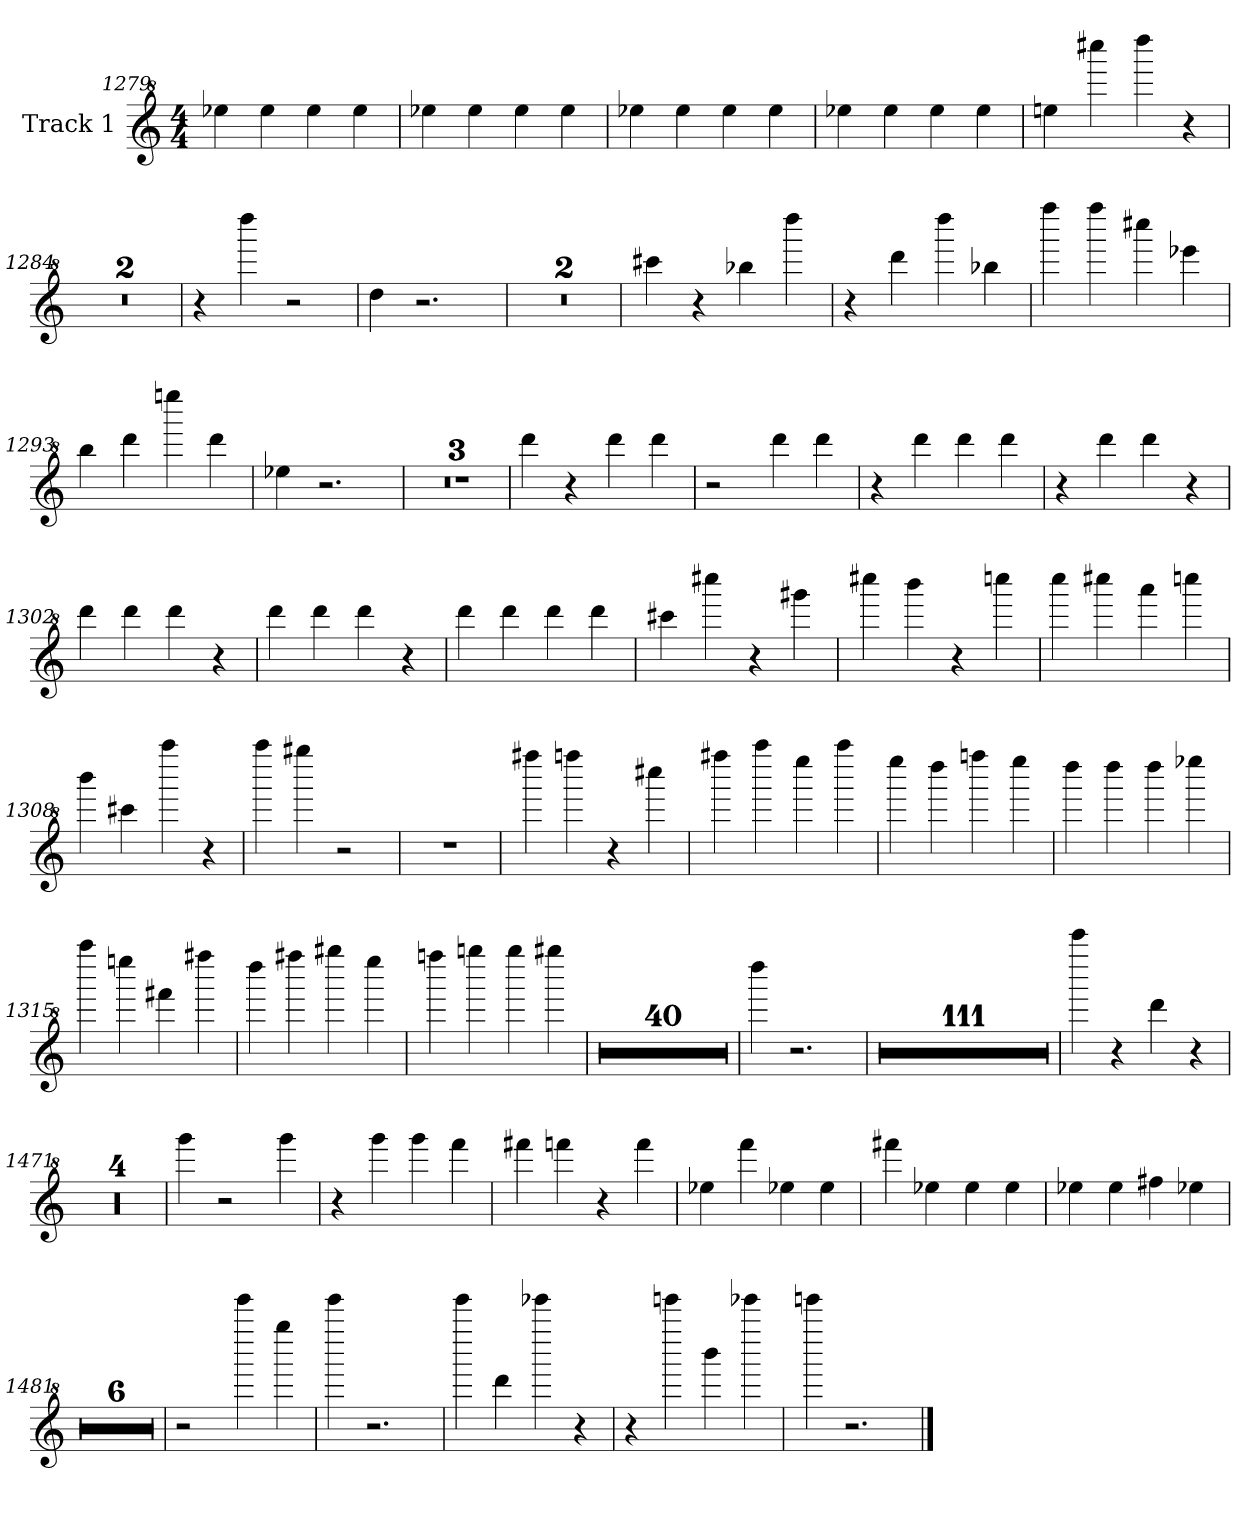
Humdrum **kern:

**kern
*part1
*staff1
*I"Track 1
*clefG^2
*M4/4
=1279
4eee-X
4eee-
4eee-
4eee-
=1280
4eee-X
4eee-
4eee-
4eee-
=1281
4eee-X
4eee-
4eee-
4eee-
=1282
4eee-X
4eee-
4eee-
4eee-
=1283
4eeen
4ccccc#X
4ddddd
4r
=1284
1r
=1285
1r
=1286
4r
4ddddd
2r
=1287
4ddd
2.r
=1288
1r
=1289
1r
=1290
4cccc#X
4r
4bbb-X
4ddddd
=1291
4r
4dddd
4ddddd
4bbb-X
=1292
4fffff
4fffff
4ccccc#X
4eeee-X
=1293
4bbb
4dddd
4eeeeen
4dddd
=1294
4eee-X
2.r
=1295
1r
=1296
1r
=1297
1r
=1298
4dddd
4r
4dddd
4dddd
=1299
2r
4dddd
4dddd
=1300
4r
4dddd
4dddd
4dddd
=1301
4r
4dddd
4dddd
4r
=1302
4dddd
4dddd
4dddd
4r
=1303
4dddd
4dddd
4dddd
4r
=1304
4dddd
4dddd
4dddd
4dddd
=1305
4cccc#X
4ccccc#X
4r
4gggg#X
=1306
4ccccc#X
4bbbb
4r
4cccccn
=1307
4ccccc
4ccccc#X
4aaaa
4cccccn
=1308
4bbbb
4cccc#X
4aaaaa
4r
=1309
4aaaaa
4ggggg#X
2r
=1310
1r
=1311
4fffff#X
4fffffn
4r
4ccccc#X
=1312
4fffff#X
4aaaaa
4eeeee
4aaaaa
=1313
4eeeee
4ddddd
4fffffn
4eeeee
=1314
4ddddd
4ddddd
4ddddd
4eeeee-X
=1315
4aaaaa
4eeeeen
4ffff#X
4fffff#X
=1316
4ddddd
4fffff#X
4ggggg#X
4eeeee
=1317
4fffffn
4gggggn
4ggggg
4ggggg#X
=1318
1r
=1319
1r
=1320
1r
=1321
1r
=1322
1r
=1323
1r
=1324
1r
=1325
1r
=1326
1r
=1327
1r
=1328
1r
=1329
1r
=1330
1r
=1331
1r
=1332
1r
=1333
1r
=1334
1r
=1335
1r
=1336
1r
=1337
1r
=1338
1r
=1339
1r
=1340
1r
=1341
1r
=1342
1r
=1343
1r
=1344
1r
=1345
1r
=1346
1r
=1347
1r
=1348
1r
=1349
1r
=1350
1r
=1351
1r
=1352
1r
=1353
1r
=1354
1r
=1355
1r
=1356
1r
=1357
1r
=1358
4ddddd
2.r
=1359
1r
=1360
1r
=1361
1r
=1362
1r
=1363
1r
=1364
1r
=1365
1r
=1366
1r
=1367
1r
=1368
1r
=1369
1r
=1370
1r
=1371
1r
=1372
1r
=1373
1r
=1374
1r
=1375
1r
=1376
1r
=1377
1r
=1378
1r
=1379
1r
=1380
1r
=1381
1r
=1382
1r
=1383
1r
=1384
1r
=1385
1r
=1386
1r
=1387
1r
=1388
1r
=1389
1r
=1390
1r
=1391
1r
=1392
1r
=1393
1r
=1394
1r
=1395
1r
=1396
1r
=1397
1r
=1398
1r
=1399
1r
=1400
1r
=1401
1r
=1402
1r
=1403
1r
=1404
1r
=1405
1r
=1406
1r
=1407
1r
=1408
1r
=1409
1r
=1410
1r
=1411
1r
=1412
1r
=1413
1r
=1414
1r
=1415
1r
=1416
1r
=1417
1r
=1418
1r
=1419
1r
=1420
1r
=1421
1r
=1422
1r
=1423
1r
=1424
1r
=1425
1r
=1426
1r
=1427
1r
=1428
1r
=1429
1r
=1430
1r
=1431
1r
=1432
1r
=1433
1r
=1434
1r
=1435
1r
=1436
1r
=1437
1r
=1438
1r
=1439
1r
=1440
1r
=1441
1r
=1442
1r
=1443
1r
=1444
1r
=1445
1r
=1446
1r
=1447
1r
=1448
1r
=1449
1r
=1450
1r
=1451
1r
=1452
1r
=1453
1r
=1454
1r
=1455
1r
=1456
1r
=1457
1r
=1458
1r
=1459
1r
=1460
1r
=1461
1r
=1462
1r
=1463
1r
=1464
1r
=1465
1r
=1466
1r
=1467
1r
=1468
1r
=1469
1r
=1470
4cccccc
4r
4dddd
4r
=1471
1r
=1472
1r
=1473
1r
=1474
1r
=1475
4gggg
2r
4gggg
=1476
4r
4gggg
4gggg
4ffff
=1477
4ffff#X
4ffffn
4r
4ffff
=1478
4eee-X
4ffff
4eee-X
4eee-
=1479
4ffff#X
4eee-X
4eee-
4eee-
=1480
4eee-X
4eee-
4fff#X
4eee-X
=1481
1r
=1482
1r
=1483
1r
=1484
1r
=1485
1r
=1486
1r
=1487
2r
4eeeeee
4ggggg
=1488
4eeeeee
2.r
=1489
4eeeeee
4dddd
4eeeeee-X
4r
=1490
4r
4eeeeeen
4bbbb
4eeeeee-X
=1491
4eeeeeen
2.r
==
*-
